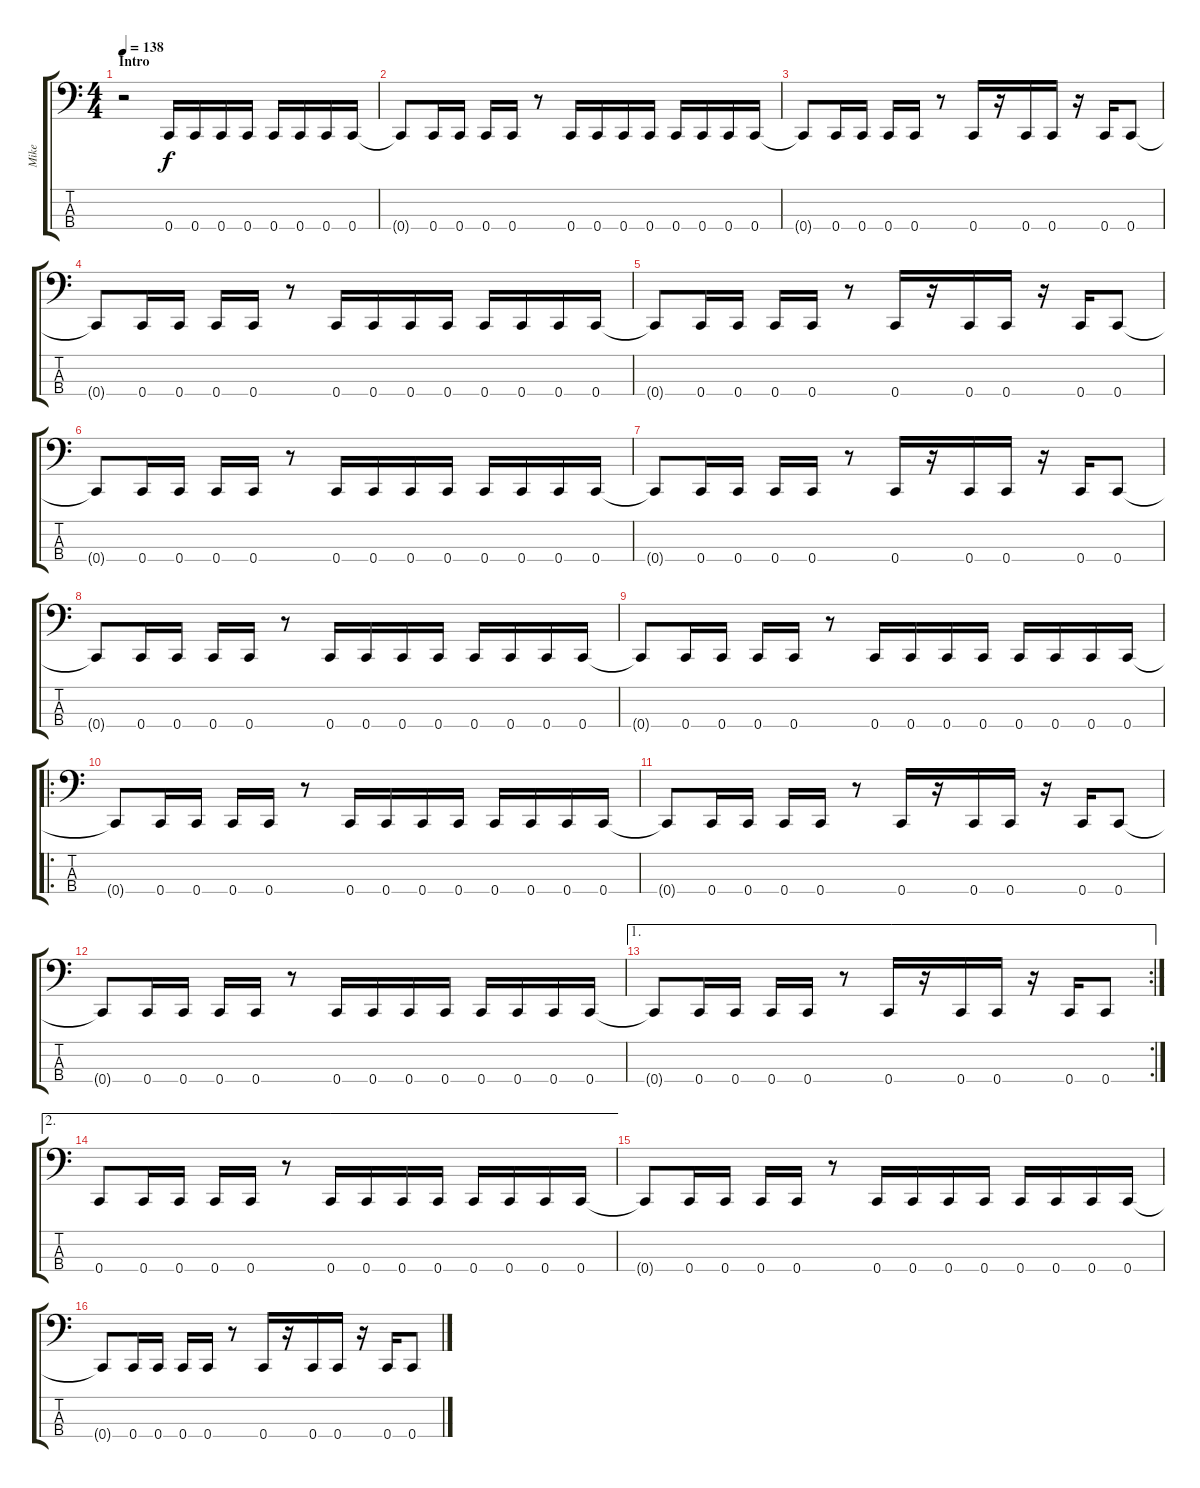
\track ("Mike" "Mike") {instrument electricbasspick}
\staff {score tabs}
\tuning (F2 C2 G1 C1) {hide}
\ts (4 4)
\section ("" "Intro")
\tempo 138
\clef f4
\ks c
r.2{dy f instrument electricbasspick} 0.4.16 0.4.16 0.4.16 0.4.16 0.4.16 0.4.16 0.4.16 0.4.16 |
0.4{t}.8 0.4.16 0.4.16 0.4.16 0.4.16 r.8 0.4.16 0.4.16 0.4.16 0.4.16 0.4.16 0.4.16 0.4.16 0.4.16 |
0.4{t}.8 0.4.16 0.4.16 0.4.16 0.4.16 r.8 0.4.16 r.16 0.4.16 0.4.16 r.16 0.4.16 0.4.8 |
0.4{t}.8 0.4.16 0.4.16 0.4.16 0.4.16 r.8 0.4.16 0.4.16 0.4.16 0.4.16 0.4.16 0.4.16 0.4.16 0.4.16 |
0.4{t}.8 0.4.16 0.4.16 0.4.16 0.4.16 r.8 0.4.16 r.16 0.4.16 0.4.16 r.16 0.4.16 0.4.8 |
0.4{t}.8 0.4.16 0.4.16 0.4.16 0.4.16 r.8 0.4.16 0.4.16 0.4.16 0.4.16 0.4.16 0.4.16 0.4.16 0.4.16 |
0.4{t}.8 0.4.16 0.4.16 0.4.16 0.4.16 r.8 0.4.16 r.16 0.4.16 0.4.16 r.16 0.4.16 0.4.8 |
0.4{t}.8 0.4.16 0.4.16 0.4.16 0.4.16 r.8 0.4.16 0.4.16 0.4.16 0.4.16 0.4.16 0.4.16 0.4.16 0.4.16 |
0.4{t}.8 0.4.16 0.4.16 0.4.16 0.4.16 r.8 0.4.16 0.4.16 0.4.16 0.4.16 0.4.16 0.4.16 0.4.16 0.4.16 |
\ro
0.4{t}.8 0.4.16 0.4.16 0.4.16 0.4.16 r.8 0.4.16 0.4.16 0.4.16 0.4.16 0.4.16 0.4.16 0.4.16 0.4.16 |
0.4{t}.8 0.4.16 0.4.16 0.4.16 0.4.16 r.8 0.4.16 r.16 0.4.16 0.4.16 r.16 0.4.16 0.4.8 |
0.4{t}.8 0.4.16 0.4.16 0.4.16 0.4.16 r.8 0.4.16 0.4.16 0.4.16 0.4.16 0.4.16 0.4.16 0.4.16 0.4.16 |
\ae 1
\rc 2
0.4{t}.8 0.4.16 0.4.16 0.4.16 0.4.16 r.8 0.4.16 r.16 0.4.16 0.4.16 r.16 0.4.16 0.4.8 |
\ae 2
0.4.8 0.4.16 0.4.16 0.4.16 0.4.16 r.8 0.4.16 0.4.16 0.4.16 0.4.16 0.4.16 0.4.16 0.4.16 0.4.16 |
0.4{t}.8 0.4.16 0.4.16 0.4.16 0.4.16 r.8 0.4.16 0.4.16 0.4.16 0.4.16 0.4.16 0.4.16 0.4.16 0.4.16 |
0.4{t}.8 0.4.16 0.4.16 0.4.16 0.4.16 r.8 0.4.16 r.16 0.4.16 0.4.16 r.16 0.4.16 0.4.8
